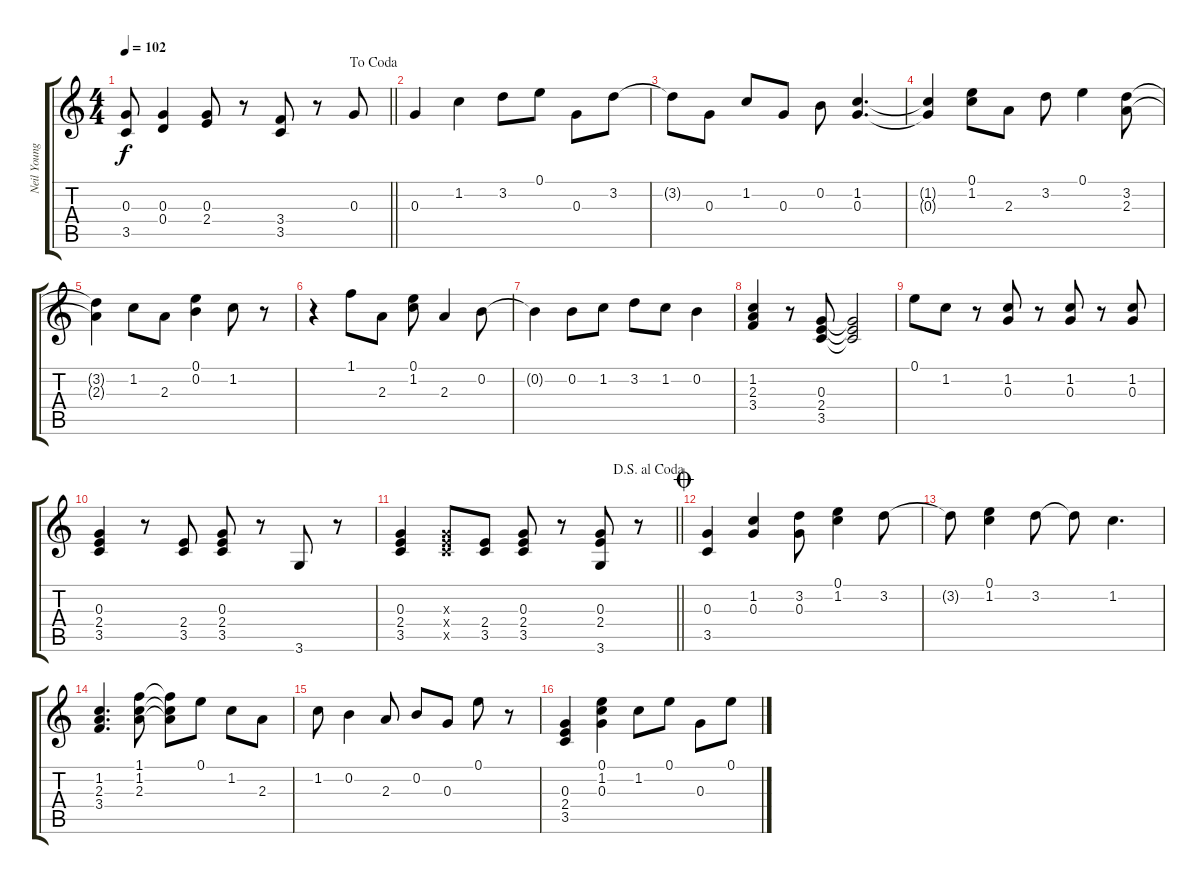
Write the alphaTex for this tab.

\track ("Neil Young - Electric Guitar" "Neil Young") {instrument overdrivenguitar}
\staff {score tabs}
\tuning (E4 B3 G3 D3 A2 E2) {hide}
\ts (4 4)
\jump dacoda
\tempo 102
\clef g2
\barLineRight lightlight
\ks c
(0.3 3.5).8{dy f} (0.3 0.4).4 (0.3 2.4).8 r.8 (3.4 3.5).8 r.8 0.3.8 |
0.3.4 1.2.4 3.2.8 0.1.8 0.3.8 3.2.8 |
3.2{t}.8 0.3.8 1.2.8 0.3.8 0.2.8 (1.2 0.3).4{d} |
(1.2{t} 0.3{t}).4 (0.1 1.2).8 2.3.8 3.2.8 0.1.4 (3.2 2.3).8 |
(3.2{t} 2.3{t}).4 1.2.8 2.3.8 (0.1 0.2).4 1.2.8 r.8 |
r.4 1.1.8 2.3.8 (0.1 1.2).8 2.3.4 0.2.8 |
0.2{t}.4 0.2.8 1.2.8 3.2.8 1.2.8 0.2.4 |
(1.2 2.3 3.4).4 r.8 (0.3 2.4 3.5).8 (0.3{t} 2.4{t} 3.5{t}).2 |
0.1.8 1.2.8 r.8 (1.2 0.3).8 r.8 (1.2 0.3).8 r.8 (1.2 0.3).8 |
(0.3 2.4 3.5).4 r.8 (2.4 3.5).8 (0.3 2.4 3.5).8 r.8 3.6.8 r.8 |
\jump dalsegnoalcoda
\barLineRight lightlight
(0.3 2.4 3.5).4 (0.3{x} 2.4{x} 3.5{x}).8 (2.4 3.5).8 (0.3 2.4 3.5).8 r.8 (0.3 2.4 3.6).8 r.8 |
\jump coda
(0.3 3.5).4 (1.2 0.3).4 (3.2 0.3).8 (0.1 1.2).4 3.2.8 |
3.2{t}.8 (0.1 1.2).4 3.2.8 3.2{t}.8 1.2.4{d} |
(1.2 2.3 3.4).4{d} (1.1 1.2 2.3).8 (1.1{t} 1.2{t} 2.3{t}).8 0.1.8 1.2.8 2.3.8 |
1.2.8 0.2.4 2.3.8 0.2.8 0.3.8 0.1.8 r.8 |
(0.3 2.4 3.5).4 (0.1 1.2 0.3).4 1.2.8 0.1.8 0.3.8 0.1.8
